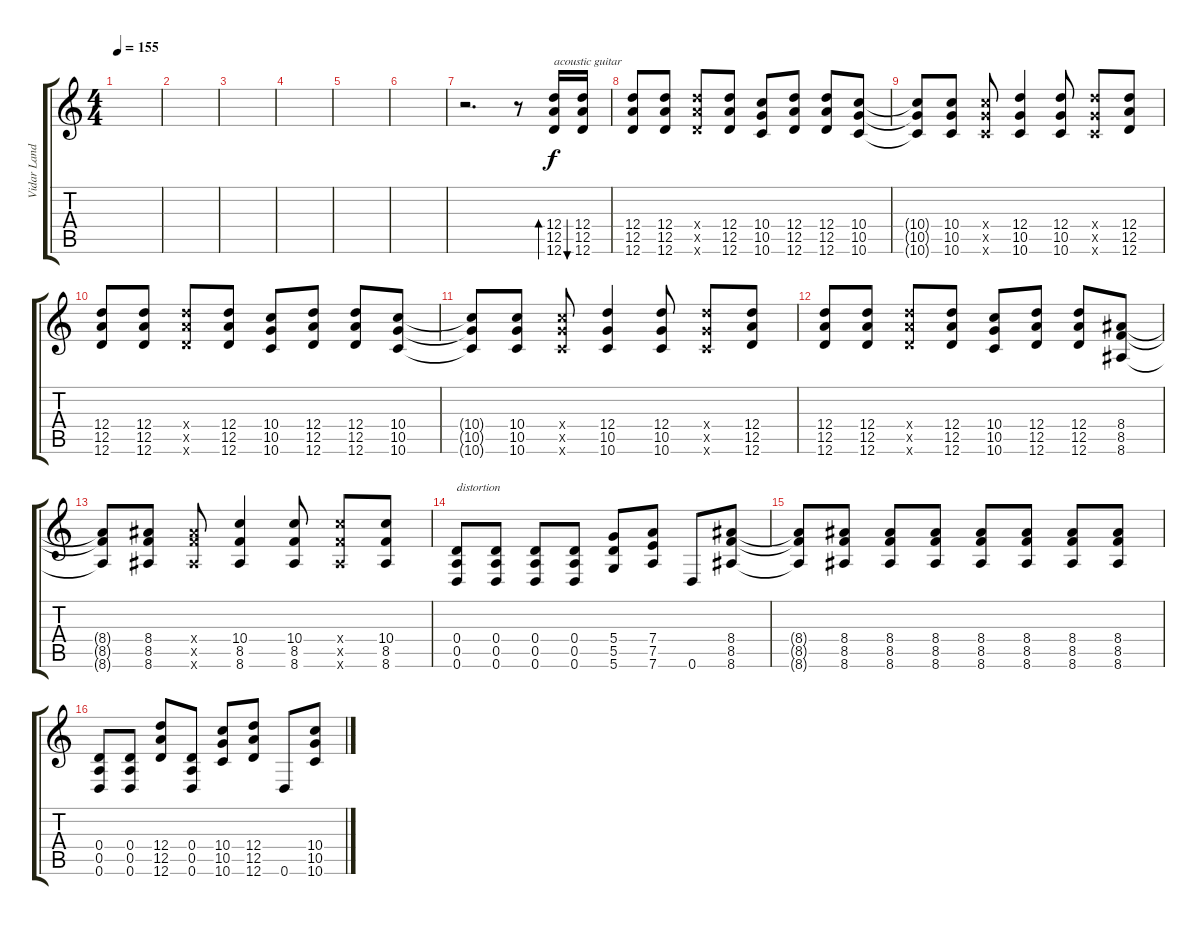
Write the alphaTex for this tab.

\track ("Vidar Landa" "Vidar Land") {instrument distortionguitar}
\staff {score tabs}
\tuning (E4 B3 G3 D3 A2 D2) {hide}
\ts (4 4)
\tempo 155
\clef g2
\ks c
|
|
|
|
|
|
r.2{d} r.8 (12.4 12.5 12.6).16{bd 30 txt "acoustic guitar" instrument acousticguitarsteel} (12.4 12.5 12.6).16{bu 30} |
(12.4 12.5 12.6).8 (12.4 12.5 12.6).8 (12.4{x} 12.5{x} 12.6{x}).8 (12.4 12.5 12.6).8 (10.4 10.5 10.6).8 (12.4 12.5 12.6).8 (12.4 12.5 12.6).8 (10.4 10.5 10.6).8 |
(10.4{t} 10.5{t} 10.6{t}).8 (10.4 10.5 10.6).8 (10.4{x} 10.5{x} 10.6{x}).8 (12.4 10.5 10.6).4 (12.4 10.5 10.6).8 (12.4{x} 10.5{x} 10.6{x}).8 (12.4 12.5 12.6).8 |
(12.4 12.5 12.6).8 (12.4 12.5 12.6).8 (12.4{x} 12.5{x} 12.6{x}).8 (12.4 12.5 12.6).8 (10.4 10.5 10.6).8 (12.4 12.5 12.6).8 (12.4 12.5 12.6).8 (10.4 10.5 10.6).8 |
(10.4{t} 10.5{t} 10.6{t}).8 (10.4 10.5 10.6).8 (10.4{x} 10.5{x} 10.6{x}).8 (12.4 10.5 10.6).4 (12.4 10.5 10.6).8 (12.4{x} 10.5{x} 10.6{x}).8 (12.4 12.5 12.6).8 |
(12.4 12.5 12.6).8 (12.4 12.5 12.6).8 (12.4{x} 12.5{x} 12.6{x}).8 (12.4 12.5 12.6).8 (10.4 10.5 10.6).8 (12.4 12.5 12.6).8 (12.4 12.5 12.6).8 (8.4 8.5 8.6).8 |
(8.4{t} 8.5{t} 8.6{t}).8 (8.4 8.5 8.6).8 (8.4{x} 8.5{x} 8.6{x}).8 (10.4 8.5 8.6).4 (10.4 8.5 8.6).8 (10.4{x} 8.5{x} 8.6{x}).8 (10.4 8.5 8.6).8 |
(0.4 0.5 0.6).8{txt "distortion" instrument distortionguitar} (0.4 0.5 0.6).8 (0.4 0.5 0.6).8 (0.4 0.5 0.6).8 (5.4 5.5 5.6).8 (7.4 7.5 7.6).8 0.6.8 (8.4 8.5 8.6).8 |
(8.4{t} 8.5{t} 8.6{t}).8 (8.4 8.5 8.6).8 (8.4 8.5 8.6).8 (8.4 8.5 8.6).8 (8.4 8.5 8.6).8 (8.4 8.5 8.6).8 (8.4 8.5 8.6).8 (8.4 8.5 8.6).8 |
(0.4 0.5 0.6).8 (0.4 0.5 0.6).8 (12.4 12.5 12.6).8 (0.4 0.5 0.6).8 (10.4 10.5 10.6).8 (12.4 12.5 12.6).8 0.6.8 (10.4 10.5 10.6).8
